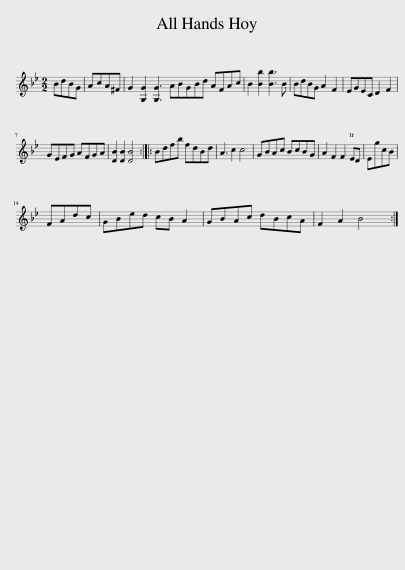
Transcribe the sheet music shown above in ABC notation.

X:1
L:1/8
M:2/2
I:linebreak $
K:Bb
V:1 treble
V:1
 BdBG | AcA^F | G2 [G,G]2 [G,G]3 ABGBd AFAc | B2 [Bb]2 [Bb]3 B | BdBG A2 F2 | %5
 EGEC D2 F2 |$ GEFG AFGA | [DB]2 [DB]2 [DB]4 :: Bdfb fdBd | A3 c2 c4 | %10
 GBAc BcBG | A2 F2 F2 ED | EgcB |$ FAdc | GBed cB A2 | %15
 GBAc dBcA | F2 A2 B4 :| %17
